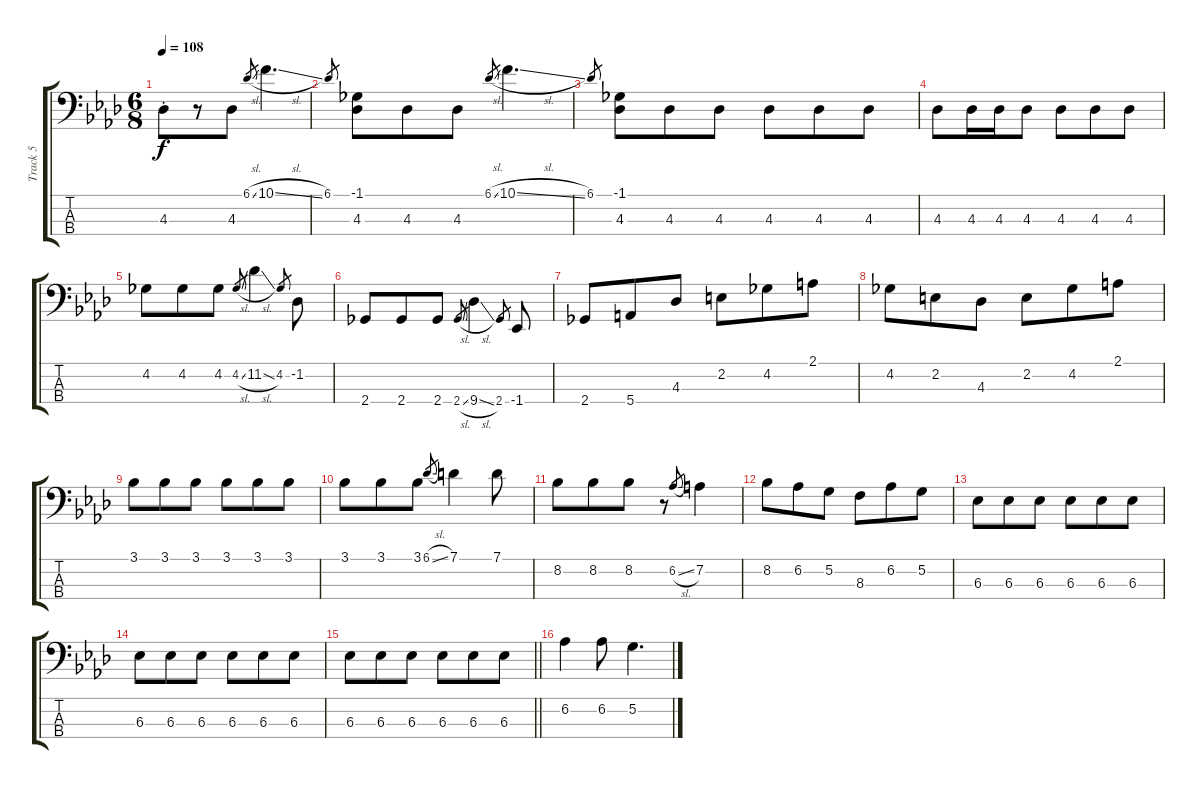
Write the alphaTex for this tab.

\track ("Track 5" "Track 5") {instrument acousticbass}
\staff {score tabs}
\tuning (G2 D2 A1 E1) {hide}
\ts (6 8)
\tempo 108
\clef f4
\ks ab
4.3{st}.8{dy f} r.8 4.3.8 6.1{sl}.8{gr} 10.1{sl}.4{d} |
6.1.8{gr} (-1.1 4.3).8 4.3.8 4.3.8 6.1{sl}.8{gr} 10.1{sl}.4{d} |
6.1.8{gr} (-1.1 4.3).8 4.3.8 4.3.8 4.3.8 4.3.8 4.3.8 |
4.3.8 4.3.16 4.3.16 4.3.8 4.3.8 4.3.8 4.3.8 |
4.2.8 4.2.8 4.2.8 4.2{sl}.8{gr} 11.2{sl}.4 4.2.8{gr} -1.2.8 |
2.4.8 2.4.8 2.4.8 2.4{sl}.8{gr} 9.4{sl}.4 2.4.8{gr} -1.4.8 |
2.4.8 5.4.8 4.3.8 2.2.8 4.2.8 2.1.8 |
4.2.8 2.2.8 4.3.8 2.2.8 4.2.8 2.1.8 |
3.1.8 3.1.8 3.1.8 3.1.8 3.1.8 3.1.8 |
3.1.8 3.1.8 3.1.8 6.1{sl}.8{gr} 7.1.4 7.1.8 |
8.2.8 8.2.8 8.2.8 r.8 6.2{sl}.8{gr} 7.2.4 |
8.2.8 6.2.8 5.2.8 8.3.8 6.2.8 5.2.8 |
6.3.8 6.3.8 6.3.8 6.3.8 6.3.8 6.3.8 |
6.3.8 6.3.8 6.3.8 6.3.8 6.3.8 6.3.8 |
\barLineRight lightlight
6.3.8 6.3.8 6.3.8 6.3.8 6.3.8 6.3.8 |
6.2.4 6.2.8 5.2.4{d}
